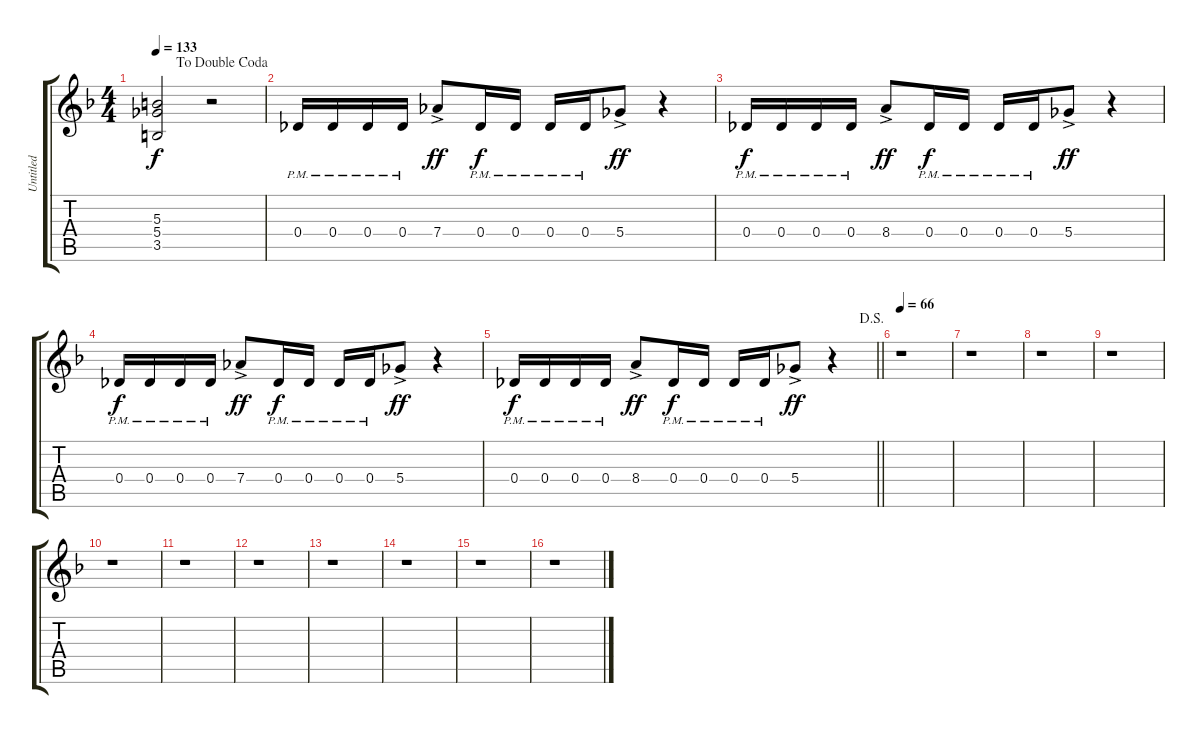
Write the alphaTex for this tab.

\track ("Untitled" "Untitled") {instrument distortionguitar}
\staff {score tabs}
\tuning (Eb4 Bb3 Gb3 Db3 Ab2 Eb2) {hide}
\ts (4 4)
\jump dadoublecoda
\tempo 133
\clef g2
\ks f
(5.3 5.4 3.5).2{dy f} r.2 |
0.4{pm}.16 0.4{pm}.16 0.4{pm}.16 0.4{pm}.16 7.4{ac}.8{dy ff} 0.4{pm}.16{dy f} 0.4{pm}.16 0.4{pm}.16 0.4{pm}.16 5.4{ac}.8{dy ff} r.4 |
0.4{pm}.16{dy f} 0.4{pm}.16 0.4{pm}.16 0.4{pm}.16 8.4{ac}.8{dy ff} 0.4{pm}.16{dy f} 0.4{pm}.16 0.4{pm}.16 0.4{pm}.16 5.4{ac}.8{dy ff} r.4 |
0.4{pm}.16{dy f} 0.4{pm}.16 0.4{pm}.16 0.4{pm}.16 7.4{ac}.8{dy ff} 0.4{pm}.16{dy f} 0.4{pm}.16 0.4{pm}.16 0.4{pm}.16 5.4{ac}.8{dy ff} r.4 |
\jump dalsegno
\barLineRight lightlight
0.4{pm}.16{dy f} 0.4{pm}.16 0.4{pm}.16 0.4{pm}.16 8.4{ac}.8{dy ff} 0.4{pm}.16{dy f} 0.4{pm}.16 0.4{pm}.16 0.4{pm}.16 5.4{ac}.8{dy ff} r.4 |
\tempo 66
r.1 |
r.1 |
r.1 |
r.1 |
r.1 |
r.1 |
r.1 |
r.1 |
r.1 |
r.1 |
r.1
